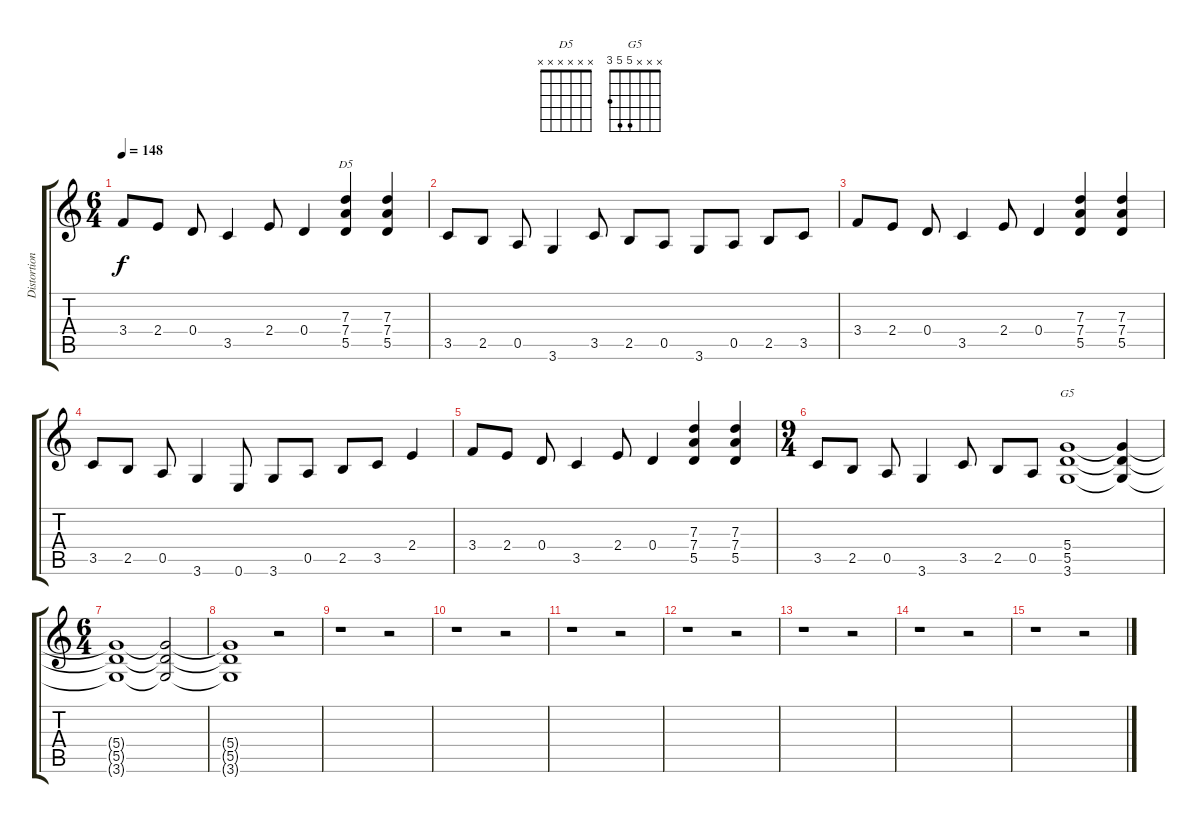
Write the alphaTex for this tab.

\track ("Distortion Guitar" "Distortion") {instrument distortionguitar}
\staff {score tabs}
\tuning (E4 B3 G3 D3 A2 E2) {hide}
\chord ("D5" x x x x x x)
\chord ("G5" x x x 5 5 3)
\ts (6 4)
\tempo 148
\clef g2
\ks c
3.4.8{dy f} 2.4.8 0.4.8 3.5.4 2.4.8 0.4.4 (7.3 7.4 5.5).4{ch "D5"} (7.3 7.4 5.5).4 |
3.5.8 2.5.8 0.5.8 3.6.4 3.5.8 2.5.8 0.5.8 3.6.8 0.5.8 2.5.8 3.5.8 |
3.4.8 2.4.8 0.4.8 3.5.4 2.4.8 0.4.4 (7.3 7.4 5.5).4 (7.3 7.4 5.5).4 |
3.5.8 2.5.8 0.5.8 3.6.4 0.6.8 3.6.8 0.5.8 2.5.8 3.5.8 2.4.4 |
3.4.8 2.4.8 0.4.8 3.5.4 2.4.8 0.4.4 (7.3 7.4 5.5).4 (7.3 7.4 5.5).4 |
\ts (9 4)
3.5.8 2.5.8 0.5.8 3.6.4 3.5.8 2.5.8 0.5.8 (5.4 5.5 3.6).1{ch "G5"} (5.4{t} 5.5{t} 3.6{t}).4 |
\ts (6 4)
(5.4{t} 5.5{t} 3.6{t}).1 (5.4{t} 5.5{t} 3.6{t}).2 |
(5.4{t} 5.5{t} 3.6{t}).1 r.2 |
r.1 r.2 |
r.1 r.2 |
r.1 r.2 |
r.1 r.2 |
r.1 r.2 |
r.1 r.2 |
r.1 r.2
